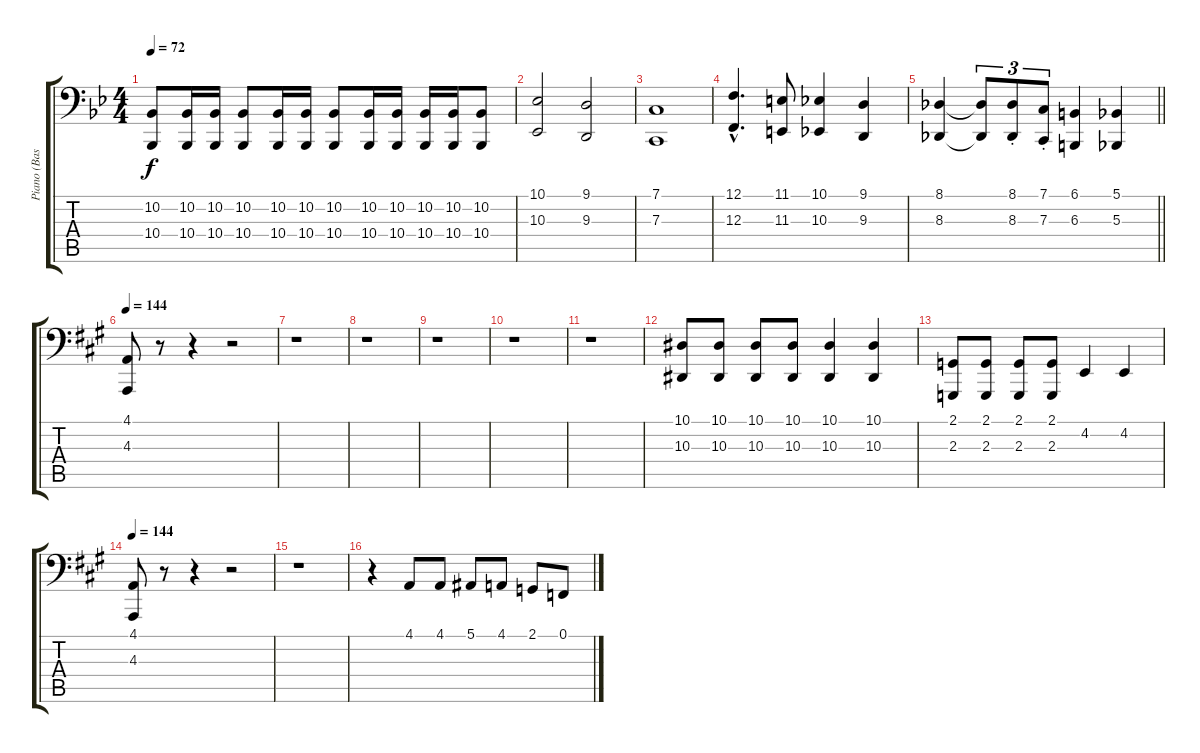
\track ("Piano (Bass)" "Piano (Bas") {instrument honkytonkpiano}
\staff {score tabs}
\tuning (F2 C2 F1 C1 F0 C0) {hide}
\ts (4 4)
\tempo 72
\clef f4
\ks bb
(10.2 10.4).8{dy f} (10.2 10.4).16 (10.2 10.4).16 (10.2 10.4).8 (10.2 10.4).16 (10.2 10.4).16 (10.2 10.4).8 (10.2 10.4).16 (10.2 10.4).16 (10.2 10.4).16 (10.2 10.4).16 (10.2 10.4).8 |
(10.1 10.3).2 (9.1 9.3).2 |
(7.1 7.3).1 |
(12.1{hac} 12.3{hac}).4{d} (11.1 11.3).8 (10.1 10.3).4 (9.1 9.3).4 |
\barLineRight lightlight
(8.1 8.3).4 (8.1{t} 8.3{t}).8{tu (3 2)} (8.1{st} 8.3{st}).8{tu (3 2)} (7.1{st} 7.3{st}).8{tu (3 2)} (6.1 6.3).4 (5.1 5.3).4 |
\tempo 144
\ks a
(4.1 4.3).8 r.8 r.4 r.2 |
r.1 |
r.1 |
r.1 |
r.1 |
r.1 |
(10.1 10.3).8 (10.1 10.3).8 (10.1 10.3).8 (10.1 10.3).8 (10.1 10.3).4 (10.1 10.3).4 |
(2.1 2.3).8 (2.1 2.3).8 (2.1 2.3).8 (2.1 2.3).8 4.2.4 4.2.4 |
\tempo 144
(4.1 4.3).8 r.8 r.4 r.2 |
r.1 |
r.4 4.1.8 4.1.8 5.1.8 4.1.8 2.1.8 0.1.8
